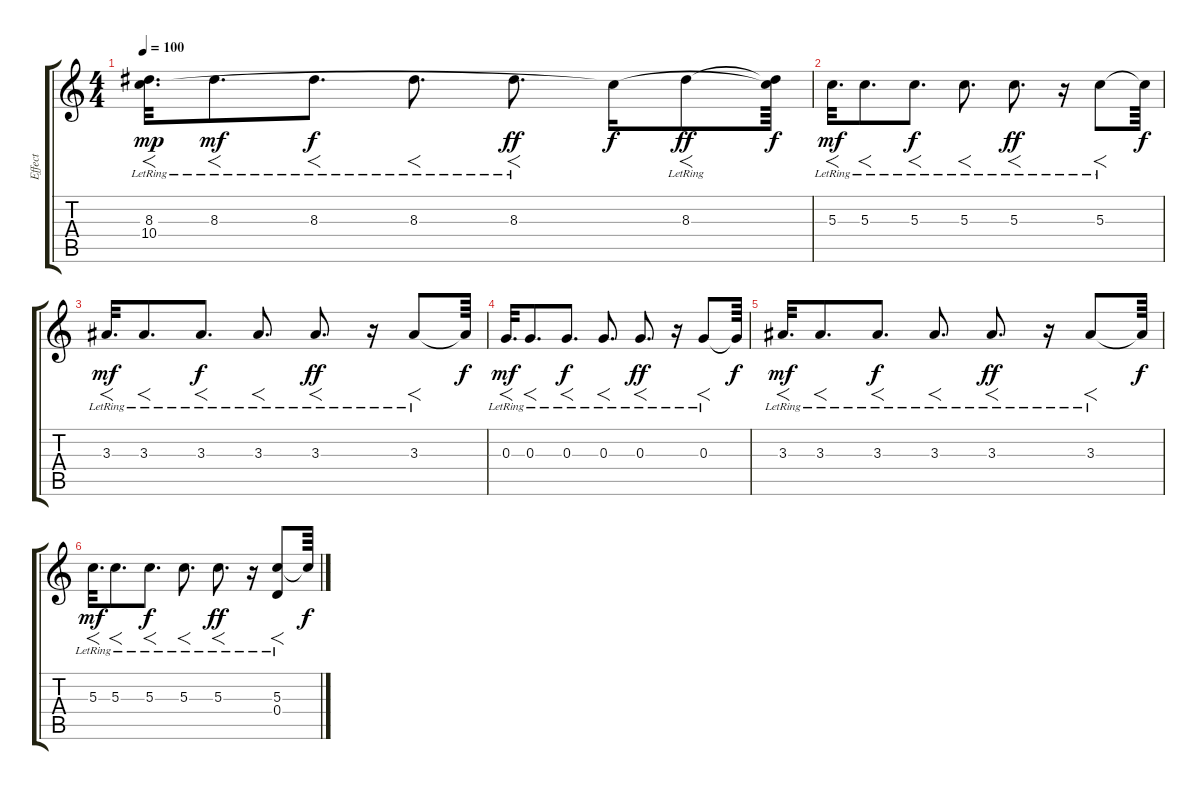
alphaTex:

\track ("Effect" "Effect") {instrument electricguitarjazz}
\staff {score tabs}
\tuning (E4 B3 G3 D3 A2 E2) {hide}
\ts (4 4)
\tempo 100
\clef g2
\ks c
(8.3{lr} 10.4).32{f d dy mp instrument electricguitarjazz} 8.3{lr}.8{f d dy mf} 8.3{lr}.8{f d dy f} 8.3{lr}.8{f d} 8.3{lr}.8{f d dy ff} 10.4{t}.16{dy f} 8.3{lr}.8{f dy ff} (8.3{t} 10.4{t}).64{dy f} |
5.3{lr}.32{f d dy mf} 5.3{lr}.8{f d} 5.3{lr}.8{f d dy f} 5.3{lr}.8{f d} 5.3{lr}.8{f d dy ff} r.16 5.3{lr}.8{f} 5.3{t}.64{dy f} |
3.3{lr}.32{f d dy mf} 3.3{lr}.8{f d} 3.3{lr}.8{f d dy f} 3.3{lr}.8{f d} 3.3{lr}.8{f d dy ff} r.16 3.3{lr}.8{f} 3.3{t}.64{dy f} |
0.3{lr}.32{f d dy mf} 0.3{lr}.8{f d} 0.3{lr}.8{f d dy f} 0.3{lr}.8{f d} 0.3{lr}.8{f d dy ff} r.16 0.3{lr}.8{f} 0.3{t}.64{dy f} |
3.3{lr}.32{f d dy mf} 3.3{lr}.8{f d} 3.3{lr}.8{f d dy f} 3.3{lr}.8{f d} 3.3{lr}.8{f d dy ff} r.16 3.3{lr}.8{f} 3.3{t}.64{dy f} |
5.3{lr}.32{f d dy mf} 5.3{lr}.8{f d} 5.3{lr}.8{f d dy f} 5.3{lr}.8{f d} 5.3{lr}.8{f d dy ff} r.16 (5.3{lr} 0.4).8{f} 5.3{t}.64{dy f}
